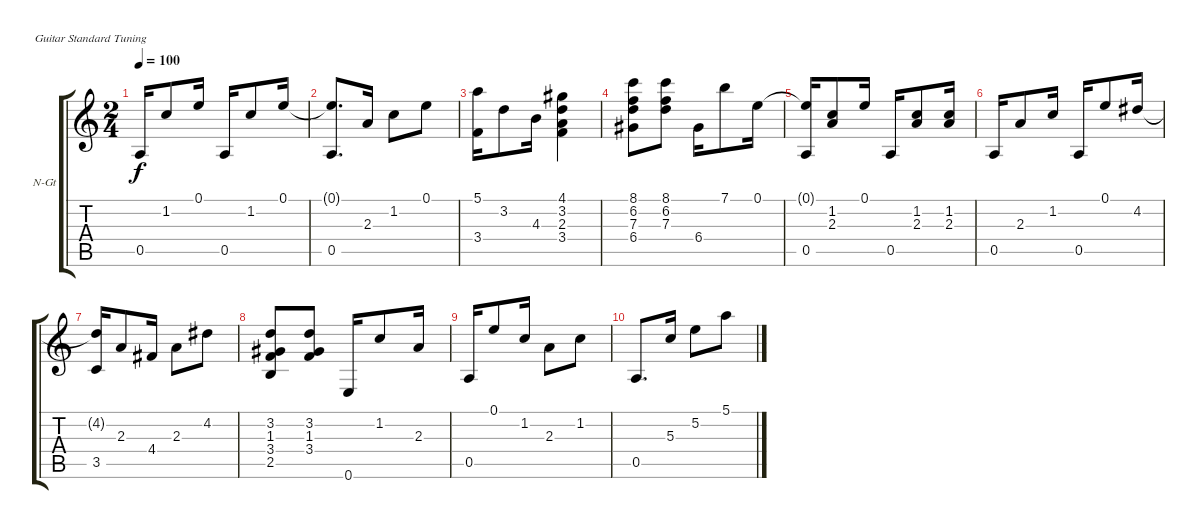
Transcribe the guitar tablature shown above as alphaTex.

\bracketExtendMode groupsimilarinstruments
\firstSystemTrackNameOrientation horizontal
\otherSystemsTrackNameOrientation horizontal
\track ("Piste 1" "N-Gt") {instrument acousticguitarnylon}
\staff {score tabs}
\tuning (E4 B3 G3 D3 A2 E2)
\ts (2 4)
\tempo 100
\clef g2
\ks c
0.5.16{dy f} 1.2.8 0.1.16 0.5.16 1.2.8 0.1.16 |
(0.1{t} 0.5).8{d} 2.3.16 1.2.8 0.1.8 |
(5.1 3.4).16 3.2.8 4.3.16 (4.1 3.2 2.3 3.4).4 |
(8.1 6.2 7.3 6.4).8 (8.1 6.2 7.3).8 6.4.16 7.1.8 0.1.16 |
(0.1{t} 0.5).16 (1.2 2.3).8 0.1.16 0.5.16 (1.2 2.3).8 (1.2 2.3).16 |
0.5.16 2.3.8 1.2.16 0.5.16 0.1.8 4.2.16 |
(4.2{t} 3.5).16 2.3.8 4.4.16 2.3.8 4.2.8 |
(3.2 1.3 3.4 2.5).8 (3.2 1.3 3.4).8 0.6.16 1.2.8 2.3.16 |
0.5.16 0.1.8 1.2.16 2.3.8 1.2.8 |
0.5.8{d} 5.3.16 5.2.8 5.1.8
